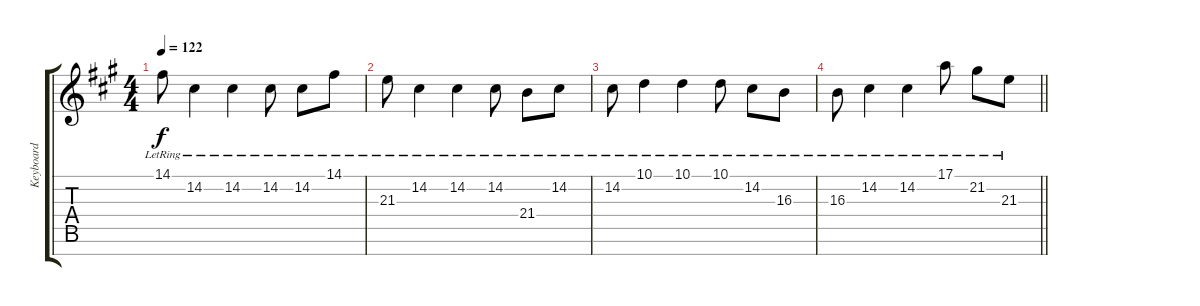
\track ("Keyboard" "Keyboard") {instrument acousticgrandpiano}
\staff {score tabs}
\tuning (E4 B3 G3 D3 A2 E2 B1) {hide}
\ts (4 4)
\tempo 122
\clef g2
\ks f#minor
14.1{lr}.8{dy f} 14.2{lr}.4 14.2{lr}.4 14.2{lr}.8 14.2{lr}.8 14.1{lr}.8 |
21.3{lr}.8 14.2{lr}.4 14.2{lr}.4 14.2{lr}.8 21.4{lr}.8 14.2{lr}.8 |
14.2{lr}.8 10.1{lr}.4 10.1{lr}.4 10.1{lr}.8 14.2{lr}.8 16.3{lr}.8 |
\barLineRight lightlight
16.3{lr}.8 14.2{lr}.4 14.2{lr}.4 17.1{lr}.8 21.2{lr}.8 21.3{lr}.8
